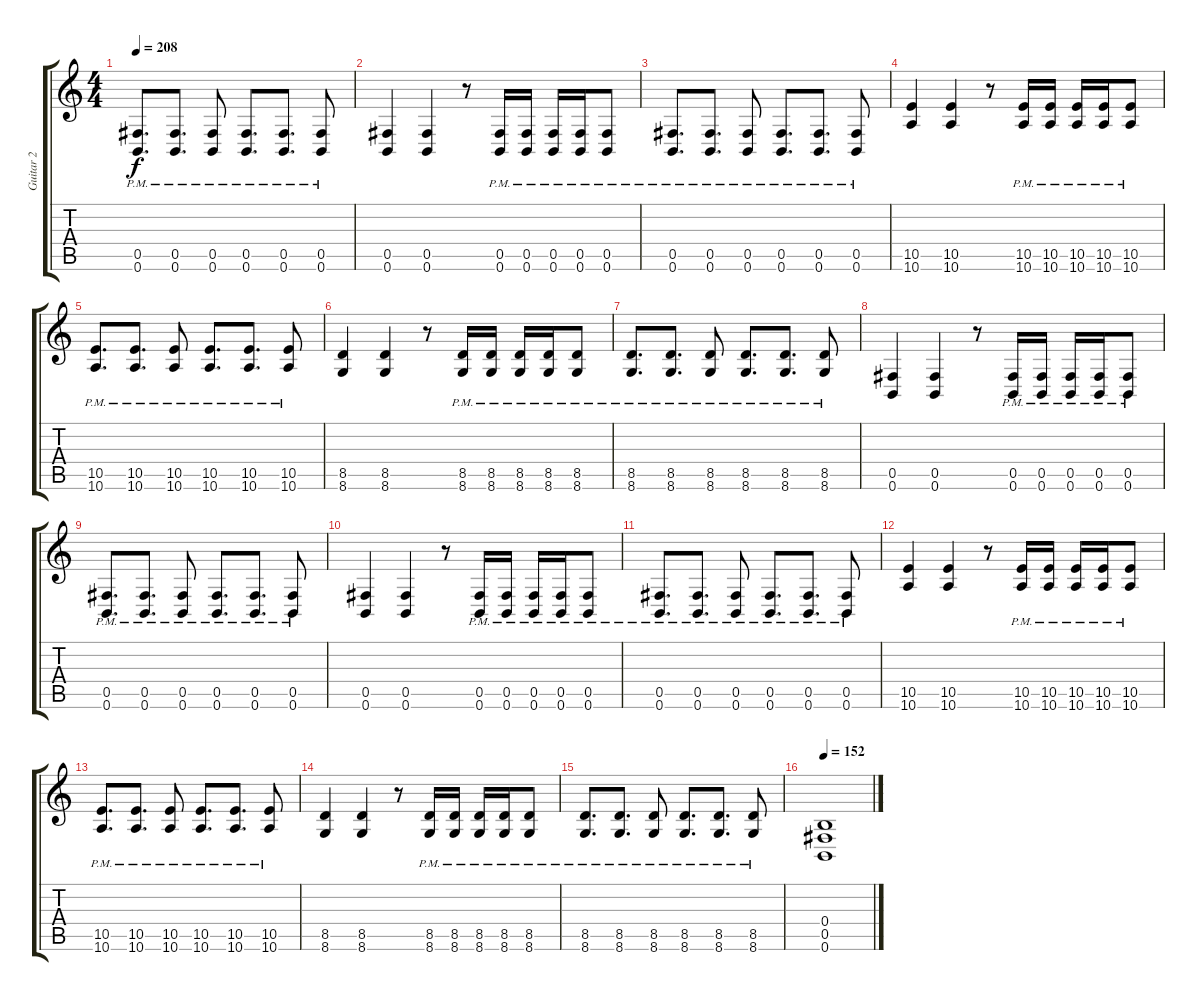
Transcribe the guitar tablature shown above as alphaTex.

\track ("Guitar 2" "Guitar 2") {instrument distortionguitar}
\staff {score tabs}
\tuning (Db4 Ab3 E3 B2 Gb2 B1) {hide}
\ts (4 4)
\tempo 208
\clef g2
\ks c
(0.5{pm} 0.6{pm}).8{d dy f} (0.5{pm} 0.6{pm}).8{d} (0.5{pm} 0.6{pm}).8 (0.5{pm} 0.6{pm}).8{d} (0.5{pm} 0.6{pm}).8{d} (0.5{pm} 0.6{pm}).8 |
(0.5 0.6).4 (0.5 0.6).4 r.8 (0.5{pm} 0.6{pm}).16 (0.5{pm} 0.6{pm}).16 (0.5{pm} 0.6{pm}).16 (0.5{pm} 0.6{pm}).16 (0.5{pm} 0.6{pm}).8 |
(0.5{pm} 0.6{pm}).8{d} (0.5{pm} 0.6{pm}).8{d} (0.5{pm} 0.6{pm}).8 (0.5{pm} 0.6{pm}).8{d} (0.5{pm} 0.6{pm}).8{d} (0.5{pm} 0.6{pm}).8 |
(10.5 10.6).4 (10.5 10.6).4 r.8 (10.5{pm} 10.6{pm}).16 (10.5{pm} 10.6{pm}).16 (10.5{pm} 10.6{pm}).16 (10.5{pm} 10.6{pm}).16 (10.5{pm} 10.6{pm}).8 |
(10.5{pm} 10.6{pm}).8{d} (10.5{pm} 10.6{pm}).8{d} (10.5{pm} 10.6{pm}).8 (10.5{pm} 10.6{pm}).8{d} (10.5{pm} 10.6{pm}).8{d} (10.5{pm} 10.6{pm}).8 |
(8.5 8.6).4 (8.5 8.6).4 r.8 (8.5{pm} 8.6{pm}).16 (8.5{pm} 8.6{pm}).16 (8.5{pm} 8.6{pm}).16 (8.5{pm} 8.6{pm}).16 (8.5{pm} 8.6{pm}).8 |
(8.5{pm} 8.6{pm}).8{d} (8.5{pm} 8.6{pm}).8{d} (8.5{pm} 8.6{pm}).8 (8.5{pm} 8.6{pm}).8{d} (8.5{pm} 8.6{pm}).8{d} (8.5{pm} 8.6{pm}).8 |
(0.5 0.6).4 (0.5 0.6).4 r.8 (0.5{pm} 0.6{pm}).16 (0.5{pm} 0.6{pm}).16 (0.5{pm} 0.6{pm}).16 (0.5{pm} 0.6{pm}).16 (0.5{pm} 0.6{pm}).8 |
(0.5{pm} 0.6{pm}).8{d} (0.5{pm} 0.6{pm}).8{d} (0.5{pm} 0.6{pm}).8 (0.5{pm} 0.6{pm}).8{d} (0.5{pm} 0.6{pm}).8{d} (0.5{pm} 0.6{pm}).8 |
(0.5 0.6).4 (0.5 0.6).4 r.8 (0.5{pm} 0.6{pm}).16 (0.5{pm} 0.6{pm}).16 (0.5{pm} 0.6{pm}).16 (0.5{pm} 0.6{pm}).16 (0.5{pm} 0.6{pm}).8 |
(0.5{pm} 0.6{pm}).8{d} (0.5{pm} 0.6{pm}).8{d} (0.5{pm} 0.6{pm}).8 (0.5{pm} 0.6{pm}).8{d} (0.5{pm} 0.6{pm}).8{d} (0.5{pm} 0.6{pm}).8 |
(10.5 10.6).4 (10.5 10.6).4 r.8 (10.5{pm} 10.6{pm}).16 (10.5{pm} 10.6{pm}).16 (10.5{pm} 10.6{pm}).16 (10.5{pm} 10.6{pm}).16 (10.5{pm} 10.6{pm}).8 |
(10.5{pm} 10.6{pm}).8{d} (10.5{pm} 10.6{pm}).8{d} (10.5{pm} 10.6{pm}).8 (10.5{pm} 10.6{pm}).8{d} (10.5{pm} 10.6{pm}).8{d} (10.5{pm} 10.6{pm}).8 |
(8.5 8.6).4 (8.5 8.6).4 r.8 (8.5{pm} 8.6{pm}).16 (8.5{pm} 8.6{pm}).16 (8.5{pm} 8.6{pm}).16 (8.5{pm} 8.6{pm}).16 (8.5{pm} 8.6{pm}).8 |
(8.5{pm} 8.6{pm}).8{d} (8.5{pm} 8.6{pm}).8{d} (8.5{pm} 8.6{pm}).8 (8.5{pm} 8.6{pm}).8{d} (8.5{pm} 8.6{pm}).8{d} (8.5{pm} 8.6{pm}).8 |
\tempo 152
(0.4 0.5 0.6).1
